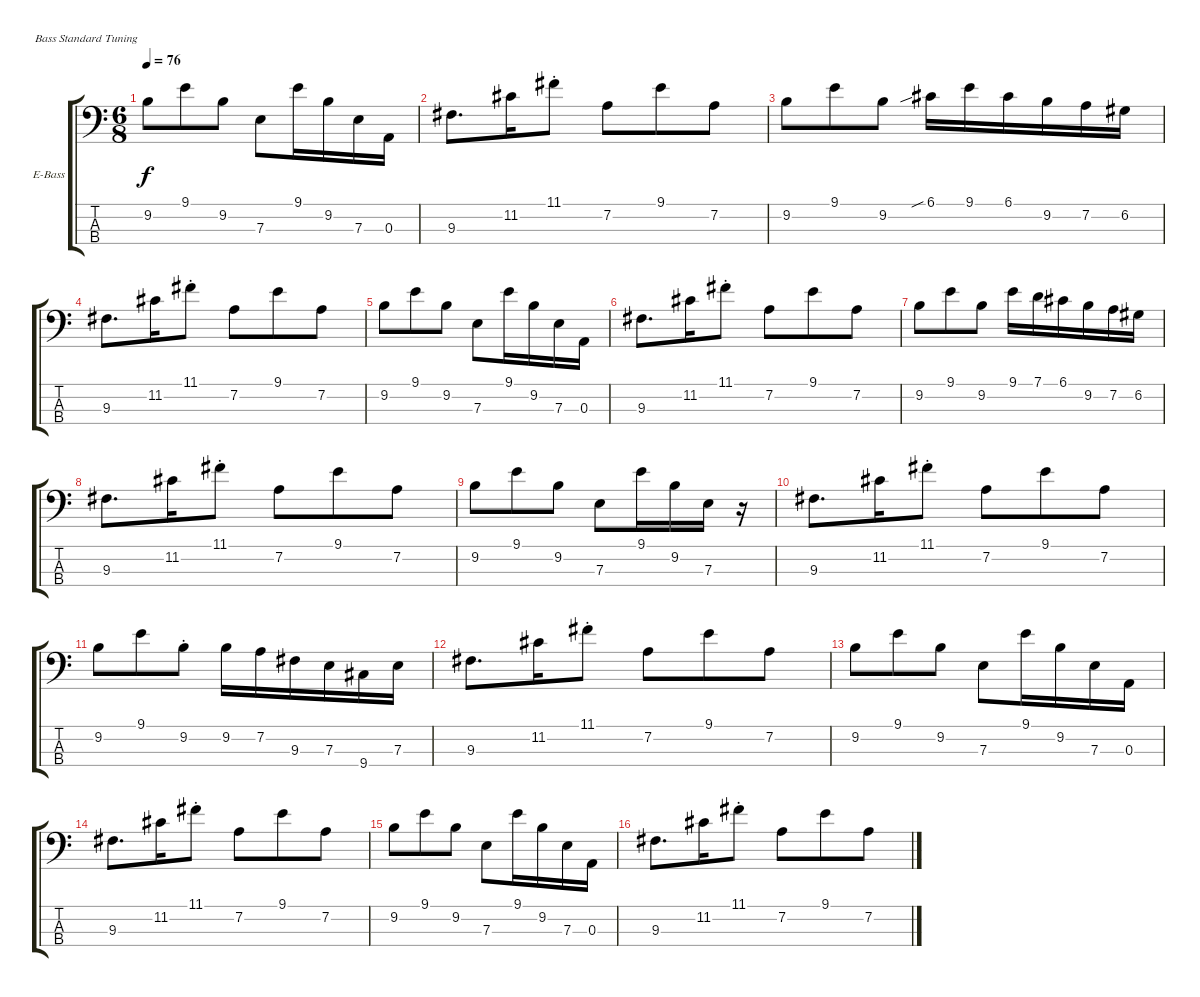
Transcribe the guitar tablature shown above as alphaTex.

\defaultSystemsLayout 4
\bracketExtendMode groupsimilarinstruments
\firstSystemTrackNameOrientation horizontal
\otherSystemsTrackNameOrientation horizontal
\track ("Cliff Burton (Main Bass)" "E-Bass") {instrument electricbassfinger}
\staff {score tabs}
\tuning (G2 D2 A1 E1)
\ts (6 8)
\tempo 76
\clef f4
\ks c
9.2.8{dy f} 9.1.8 9.2.8 7.3.8 9.1.16 9.2.16 7.3.16 0.3.16 |
9.3.8{d} 11.2.16 11.1{st}.8 7.2.8 9.1.8 7.2.8 |
9.2.8 9.1.8 9.2.8 6.1{sib}.16 9.1.16 6.1.16 9.2.16 7.2.16 6.2.16 |
9.3.8{d} 11.2.16 11.1{st}.8 7.2.8 9.1.8 7.2.8 |
9.2.8 9.1.8 9.2.8 7.3.8 9.1.16 9.2.16 7.3.16 0.3.16 |
9.3.8{d} 11.2.16 11.1{st}.8 7.2.8 9.1.8 7.2.8 |
9.2.8 9.1.8 9.2.8 9.1.16 7.1.16 6.1.16 9.2.16 7.2.16 6.2.16 |
9.3.8{d} 11.2.16 11.1{st}.8 7.2.8 9.1.8 7.2.8 |
9.2.8 9.1.8 9.2.8 7.3.8 9.1.16 9.2.16 7.3.16 r.16 |
9.3.8{d} 11.2.16 11.1{st}.8 7.2.8 9.1.8 7.2.8 |
9.2.8 9.1.8 9.2{st}.8 9.2.16 7.2.16 9.3.16 7.3.16 9.4.16 7.3.16 |
9.3.8{d} 11.2.16 11.1{st}.8 7.2.8 9.1.8 7.2.8 |
9.2.8 9.1.8 9.2.8 7.3.8 9.1.16 9.2.16 7.3.16 0.3.16 |
9.3.8{d} 11.2.16 11.1{st}.8 7.2.8 9.1.8 7.2.8 |
9.2.8 9.1.8 9.2.8 7.3.8 9.1.16 9.2.16 7.3.16 0.3.16 |
9.3.8{d} 11.2.16 11.1{st}.8 7.2.8 9.1.8 7.2.8
